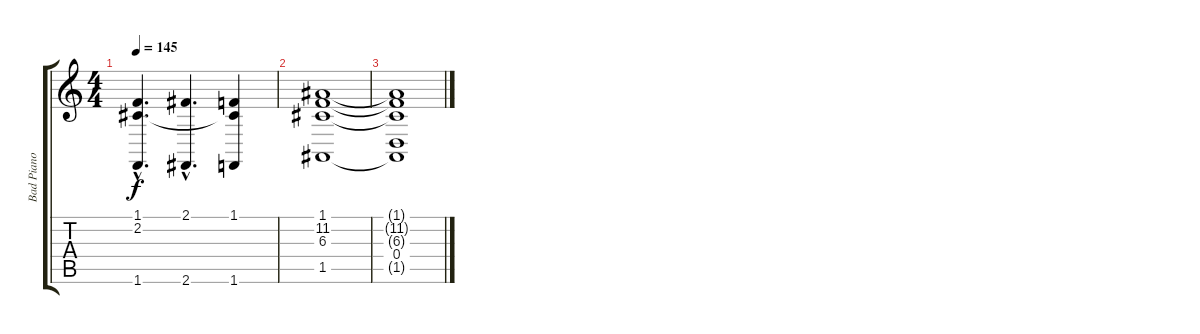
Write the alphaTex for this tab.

\track ("Bad Piano" "Bad Piano") {instrument acousticgrandpiano}
\staff {score tabs}
\tuning (E4 B3 G3 D3 A2 E2) {hide}
\ts (4 4)
\tempo 145
\clef g2
\ks c
(1.1{hac} 2.2{hac} 1.6{hac}).4{d dy f} (2.1{hac} 2.6{hac}).4{d} (1.1 2.2{t} 1.6).4 |
(1.1 11.2 6.3 1.5).1 |
(1.1{t} 11.2{t} 6.3{t} 0.4 1.5{t}).1
